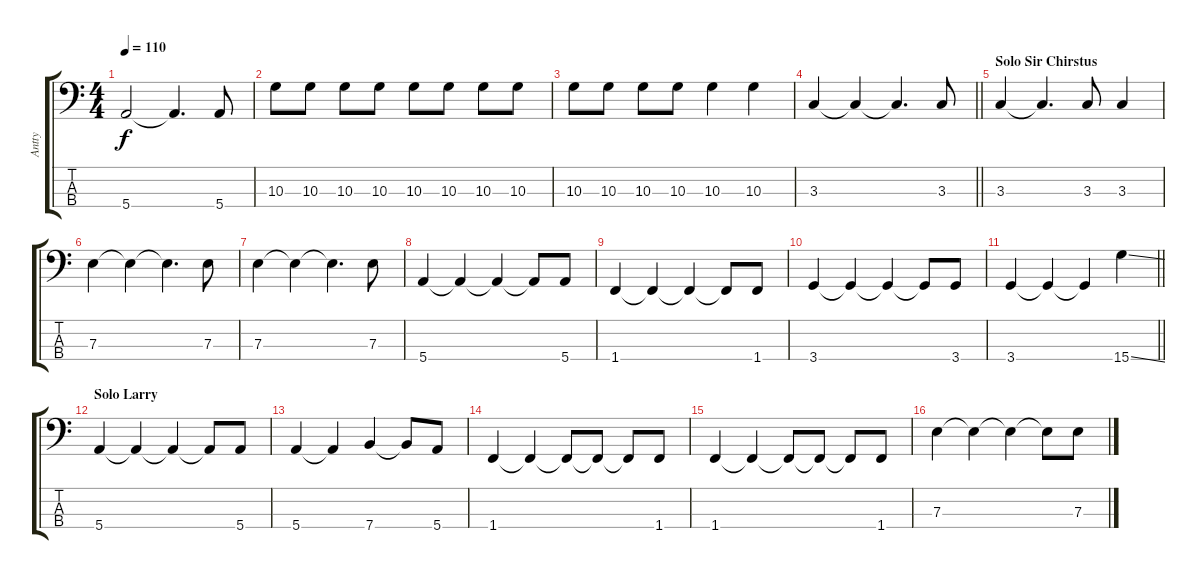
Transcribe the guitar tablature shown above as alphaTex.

\track ("Antty" "Antty") {instrument acousticbass}
\staff {score tabs}
\tuning (G2 D2 A1 E1) {hide}
\ts (4 4)
\tempo 110
\clef f4
\ks c
5.4.2{dy f} 5.4{t}.4{d} 5.4.8 |
10.3.8 10.3.8 10.3.8 10.3.8 10.3.8 10.3.8 10.3.8 10.3.8 |
10.3.8 10.3.8 10.3.8 10.3.8 10.3.4 10.3.4 |
\barLineRight lightlight
3.3.4 3.3{t}.4 3.3{t}.4{d} 3.3.8 |
\section ("" "Solo Sir Chirstus")
3.3.4 3.3{t}.4{d} 3.3.8 3.3.4 |
7.3.4 7.3{t}.4 7.3{t}.4{d} 7.3.8 |
7.3.4 7.3{t}.4 7.3{t}.4{d} 7.3.8 |
5.4.4 5.4{t}.4 5.4{t}.4 5.4{t}.8 5.4.8 |
1.4.4 1.4{t}.4 1.4{t}.4 1.4{t}.8 1.4.8 |
3.4.4 3.4{t}.4 3.4{t}.4 3.4{t}.8 3.4.8 |
\barLineRight lightlight
3.4.4 3.4{t}.4 3.4{t}.4 15.4{ss}.4 |
\section ("" "Solo Larry")
5.4.4 5.4{t}.4 5.4{t}.4 5.4{t}.8 5.4.8 |
5.4.4 5.4{t}.4 7.4.4 7.4{t}.8 5.4.8 |
1.4.4 1.4{t}.4 1.4{t}.8 1.4{t}.8 1.4{t}.8 1.4.8 |
1.4.4 1.4{t}.4 1.4{t}.8 1.4{t}.8 1.4{t}.8 1.4.8 |
7.3.4 7.3{t}.4 7.3{t}.4 7.3{t}.8 7.3.8
